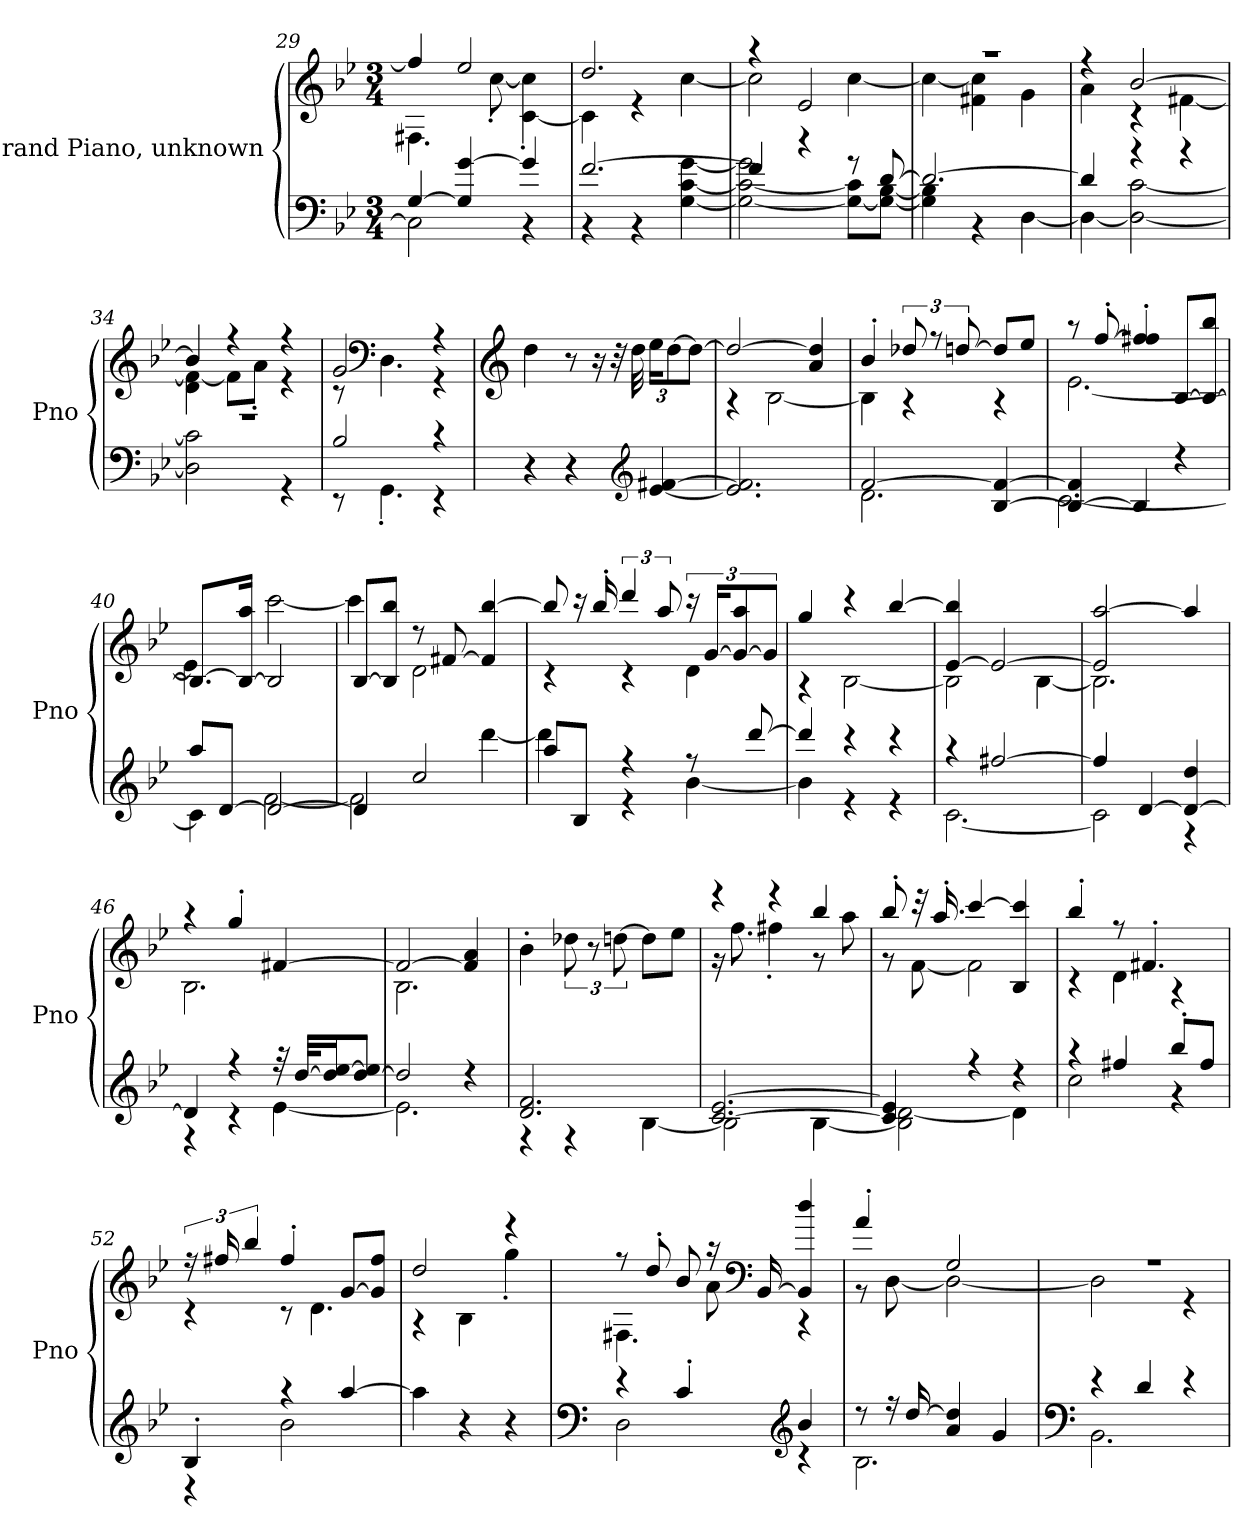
**kern	**kern
*part1	*part1
*staff2	*staff1
*I"Grand Piano, unknown	*
*I'Pno	*
*clefF4	*clefG2
*k[b-e-]	*k[b-e-]
*M3/4	*M3/4
=29	=29
*^	*^
[4G/	2C\]	4ff/]	4.F#X\
4G/] [4g/	.	2ee-/	.
.	.	.	[8cc'\
4g/]	4r	.	[4c\' 4cc\]'
=30	=30	=30	=30
[2.f/	4r	2.dd/	4c\]
.	4r	.	4r
.	[4G\ [4c\ [4g\	.	[4cc\
=31	=31	=31	=31
4f/]	2G\_ 2c\_ 2g\]	4r	2cc\]
4r	.	2e-/	.
8r	8G\_ 8c\]L	.	[4cc\
[8d/	8G\_ [8B-\J	.	.
=32	=32	=32	=32
2.d/_	4G\] 4B-\]	2.r	4cc\_
.	4r	.	4f#X\ 4cc\]
.	[4D\	.	4g\
!!LO:LB:g=z	!!
=33	=33	=33	=33
4d/]	4D\_	4r	4a\
4r	2D\_ [2c\	[2b-/	4r
4r	.	.	[4f#X\
=34	=34	=34	=34
2.r	2D\] 2c\]	4b-/]	4d\ 4f#\_
.	.	4r	8f#\L]
.	.	.	8a'\J
.	4r	4r	4r
=35	=35	=35	=35
2B-/	8r	2g/	8r
*	*	*clefF4	*
.	4.GG'\	.	4.D\
4r	4r	4r	4r
*v	*v	*	*
*	*v	*v
=36	=36
*	*clefG2
4r	4dd\
4r	8r
.	16r
.	32r
.	32dd\
*clefG2	*
*	*Xbrackettup
[4e-/ [4f#X/	24ee-\KL
.	[12dd\
.	8dd\J_
=37	=37
*	*^
2.e-/] 2.f#/]	2dd/_	4r
.	.	[2B-\
.	4a/ 4dd/]	.
=38	=38	=38
*^	*	*
[2f/	2.d\	4b-'/	4B-\]
*	*	*brackettup	*
.	.	12dd-X/	4r
.	.	12r	.
.	.	[12ddn/	.
[4B-/ 4f/_	.	8dd/L]	4r
.	.	8ee-/J	.
!!LO:LB:g=z	!!
=39	=39	=39	=39
4B-/_ 4f/]	[2.c\	8r	[2.e-\
.	.	[8ff'/	.
4B-/]	.	4ff/]' 4ff#X/'	.
4r	.	[8B-/L	.
.	.	8B-/_ 8bb-/J	.
=40	=40	=40	=40
8aa/L	4c\]	8.B-/L_	4e-\]
[8d/J	.	.	.
.	.	16B-/_ 16aa/Jk	.
2d/_	[2f\	2B-/]	[2ccc\
=41	=41	=41	=41
4d/]	2f\]	[8B-/L	4ccc\]
.	.	8B-/] 8bb-/J	.
2cc/	.	8r	2d\
.	.	[8f#X/	.
.	[4ddd\	4f#/] [4bb-/	.
=42	=42	=42	=42
8aa/L	4ddd\]	8bb-/]	4r
8B-/J	.	16r	.
.	.	16bb-'/	.
4r	4r	6ddd/	4r
.	.	12aa/	.
8r	[4b-\	24r	4d\
.	.	[24g/KL	.
.	.	12g/_ 12aa/	.
[8ddd/	.	.	.
.	.	12g/J]	.
=43	=43	=43	=43
4ddd/]	4b-\]	4gg/	4r
4r	4r	4r	[2B-\
4r	4r	[4bb-/	.
=44	=44	=44	=44
4r	[2.c\	[4e-/ 4bb-/]	2B-\]
[2ff#X/	.	2e-/_	.
.	.	.	[4B-\
!!LO:PB:g=z	!!
=45	=45	=45	=45
4ff#/]	2c\]	2e-/] [2aa/	2.B-\]
[4d/	.	.	.
4d/_ 4dd/	4r	4aa/]	.
=46	=46	=46	=46
4d/]	4r	4r	2.B-\
4r	4r	4gg'/	.
32r	[4e-\	[4f#X/	.
[32dd/KLL	.	.	.
16dd/] [16ee-/J	.	.	.
[8dd/ 8ee-/]J	.	.	.
=47	=47	=47	=47
2dd/]	2.e-\]	2f#/_	2.B-\
4r	.	4f#/] 4a/	.
*	*	*v	*v
=48	=48	=48
2.d/ 2.f/	4r	4b-'\
.	4r	12dd-X\
.	.	12r
.	.	[12ddn\
.	[4B-\	8dd\L]
.	.	8ee-\J
=49	=49	=49
*	*	*^
[2.c/ [2.e-/	2B-\]	4r	16r
.	.	.	8.ff\
.	.	4r	4ff#X'\
.	[4B-\	4bb-/	8r
.	.	.	8aa\
=50	=50	=50	=50
4c/] 4e-/]	2B-\] [2d\	8bb-'/	8r
.	.	32r	[8f\
.	.	16.aa'/	.
4r	.	[4ccc/	2f\]
4r	4d\]	4B-/ 4ccc/]	.
!!LO:LB:g=z	!!
=51	=51	=51	=51
4r	2cc\	4bb-'/	4r
4ff#X/	.	8r	4d\
.	.	4.f#X'/	.
8bb-'/L	4r	.	4r
8ff#/J	.	.	.
=52	=52	=52	=52
4B-'/	4r	24r	4r
.	.	24ff#X/	.
.	.	6bb-/	.
4r	2b-\	4ff#'/	8r
.	.	.	4.d\
[4aa/	.	[8g/L	.
.	.	8g/] 8ff#/J	.
*v	*v	*	*
=53	=53	=53
4aa\]	2dd/	4r
4r	.	4B-\
4r	4r	4gg'\
=54	=54	=54
*clefF4	*	*
*^	*	*
4r	2D\	8r	4.F#X\
.	.	8dd'/	.
4c'/	.	8b-/	.
.	.	16r	8a\
*	*	*clefF4	*
.	.	[16BB-/	.
*clefG2	*	*	*
4b-/	4r	4BB-/] 4dd/	4r
=55	=55	=55	=55
8r	2.B-\	4a'/	8r
16r	.	.	[8D\
[16dd/	.	.	.
4a/ 4dd/]	.	2G/	2D\_
4g/	.	.	.
=56	=56	=56	=56
*clefF4	*	*	*
4r	2.BB-\	2.r	2D\]
4d/	.	.	.
4r	.	.	4r
*v	*v	*	*
*	*v	*v
=	=
*-	*-
